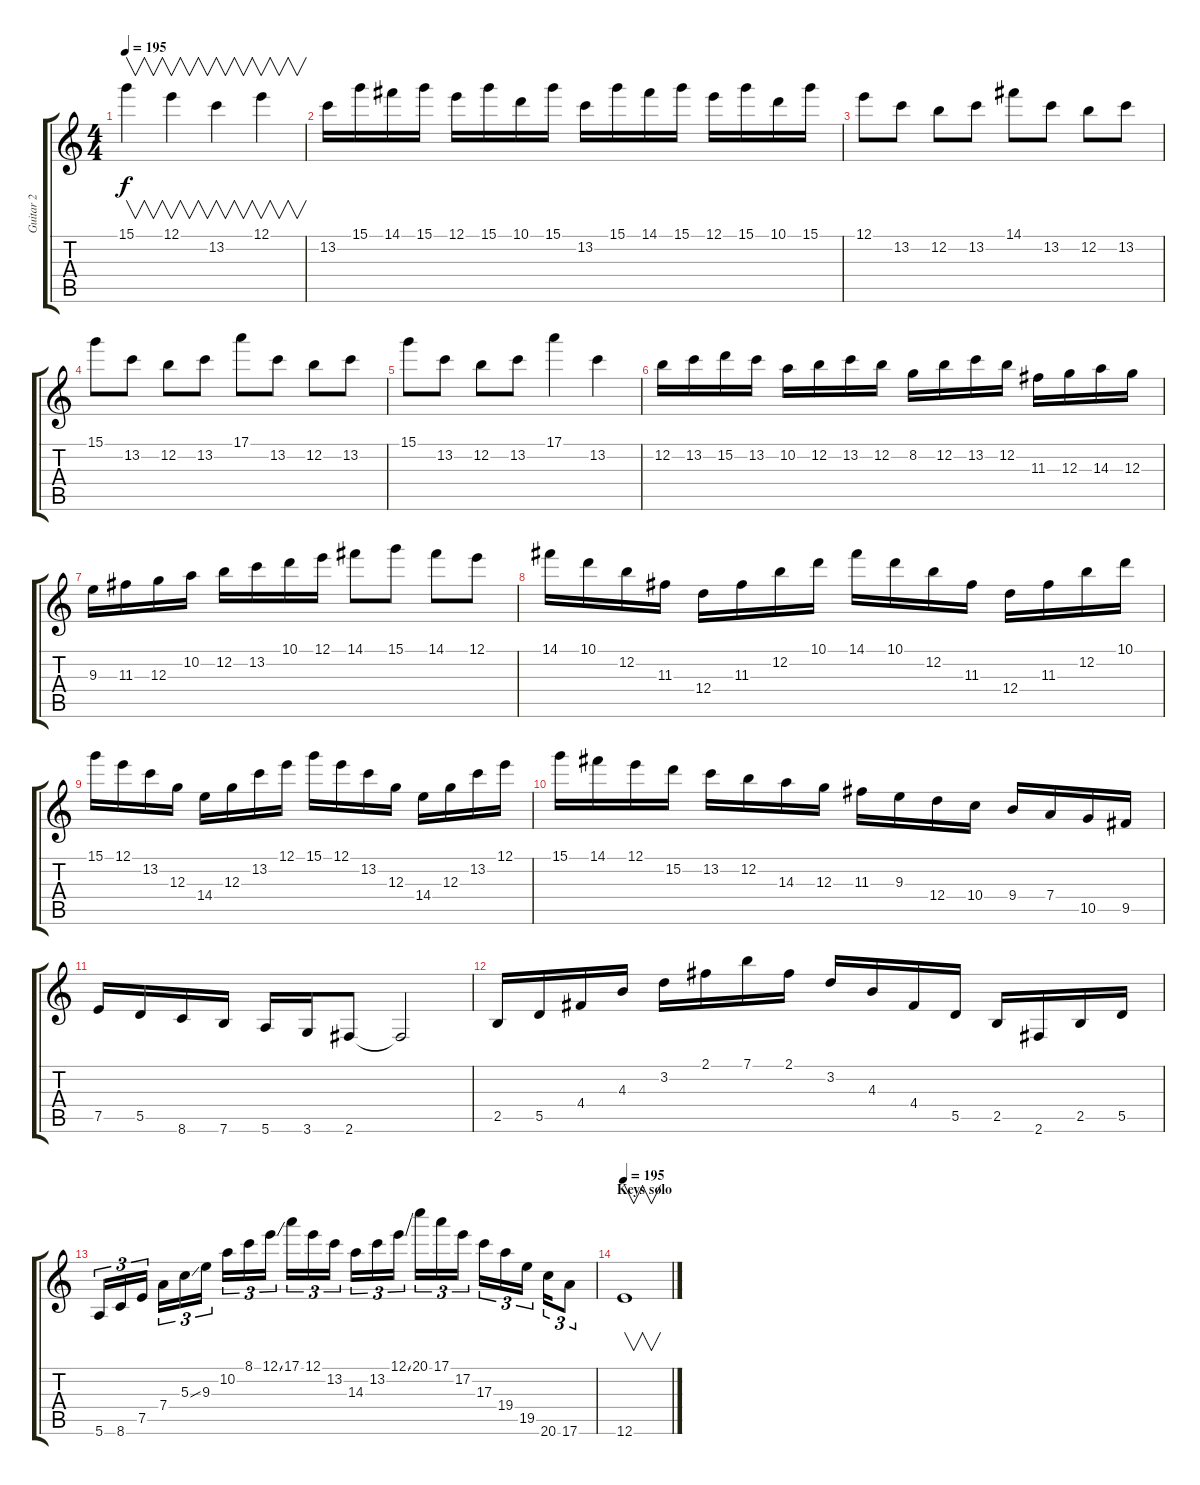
\track ("Guitar 2" "Guitar 2") {instrument distortionguitar}
\staff {score tabs}
\tuning (E4 B3 G3 D3 A2 E2) {hide}
\ts (4 4)
\tempo 195
\clef g2
\ks c
15.1.4{v dy f} 12.1.4{v} 13.2.4{v} 12.1.4{v} |
13.2.16 15.1.16 14.1.16 15.1.16 12.1.16 15.1.16 10.1.16 15.1.16 13.2.16 15.1.16 14.1.16 15.1.16 12.1.16 15.1.16 10.1.16 15.1.16 |
12.1.8 13.2.8 12.2.8 13.2.8 14.1.8 13.2.8 12.2.8 13.2.8 |
15.1.8 13.2.8 12.2.8 13.2.8 17.1.8 13.2.8 12.2.8 13.2.8 |
15.1.8 13.2.8 12.2.8 13.2.8 17.1.4 13.2.4 |
12.2.16 13.2.16 15.2.16 13.2.16 10.2.16 12.2.16 13.2.16 12.2.16 8.2.16 12.2.16 13.2.16 12.2.16 11.3.16 12.3.16 14.3.16 12.3.16 |
9.3.16 11.3.16 12.3.16 10.2.16 12.2.16 13.2.16 10.1.16 12.1.16 14.1.8 15.1.8 14.1.8 12.1.8 |
14.1.16 10.1.16 12.2.16 11.3.16 12.4.16 11.3.16 12.2.16 10.1.16 14.1.16 10.1.16 12.2.16 11.3.16 12.4.16 11.3.16 12.2.16 10.1.16 |
15.1.16 12.1.16 13.2.16 12.3.16 14.4.16 12.3.16 13.2.16 12.1.16 15.1.16 12.1.16 13.2.16 12.3.16 14.4.16 12.3.16 13.2.16 12.1.16 |
15.1.16 14.1.16 12.1.16 15.2.16 13.2.16 12.2.16 14.3.16 12.3.16 11.3.16 9.3.16 12.4.16 10.4.16 9.4.16 7.4.16 10.5.16 9.5.16 |
7.5.16 5.5.16 8.6.16 7.6.16 5.6.16 3.6.16 2.6.8 2.6{t}.2 |
2.5.16 5.5.16 4.4.16 4.3.16 3.2.16 2.1.16 7.1.16 2.1.16 3.2.16 4.3.16 4.4.16 5.5.16 2.5.16 2.6.16 2.5.16 5.5.16 |
5.6.16{tu (3 2)} 8.6.16{tu (3 2)} 7.5.16{tu (3 2)} 7.4.16{tu (3 2)} 5.3{ss}.16{tu (3 2)} 9.3.16{tu (3 2)} 10.2.16{tu (3 2)} 8.1.16{tu (3 2)} 12.1{ss}.16{tu (3 2)} 17.1.16{tu (3 2)} 12.1.16{tu (3 2)} 13.2.16{tu (3 2)} 14.3.16{tu (3 2)} 13.2.16{tu (3 2)} 12.1{ss}.16{tu (3 2)} 20.1.16{tu (3 2)} 17.1.16{tu (3 2)} 17.2.16{tu (3 2)} 17.3.16{tu (3 2)} 19.4.16{tu (3 2)} 19.5.16{tu (3 2)} 20.6.16{tu (3 2)} 17.6.8{tu (3 2)} |
\section ("" "Keys solo")
\tempo 195
12.6.1{v}
